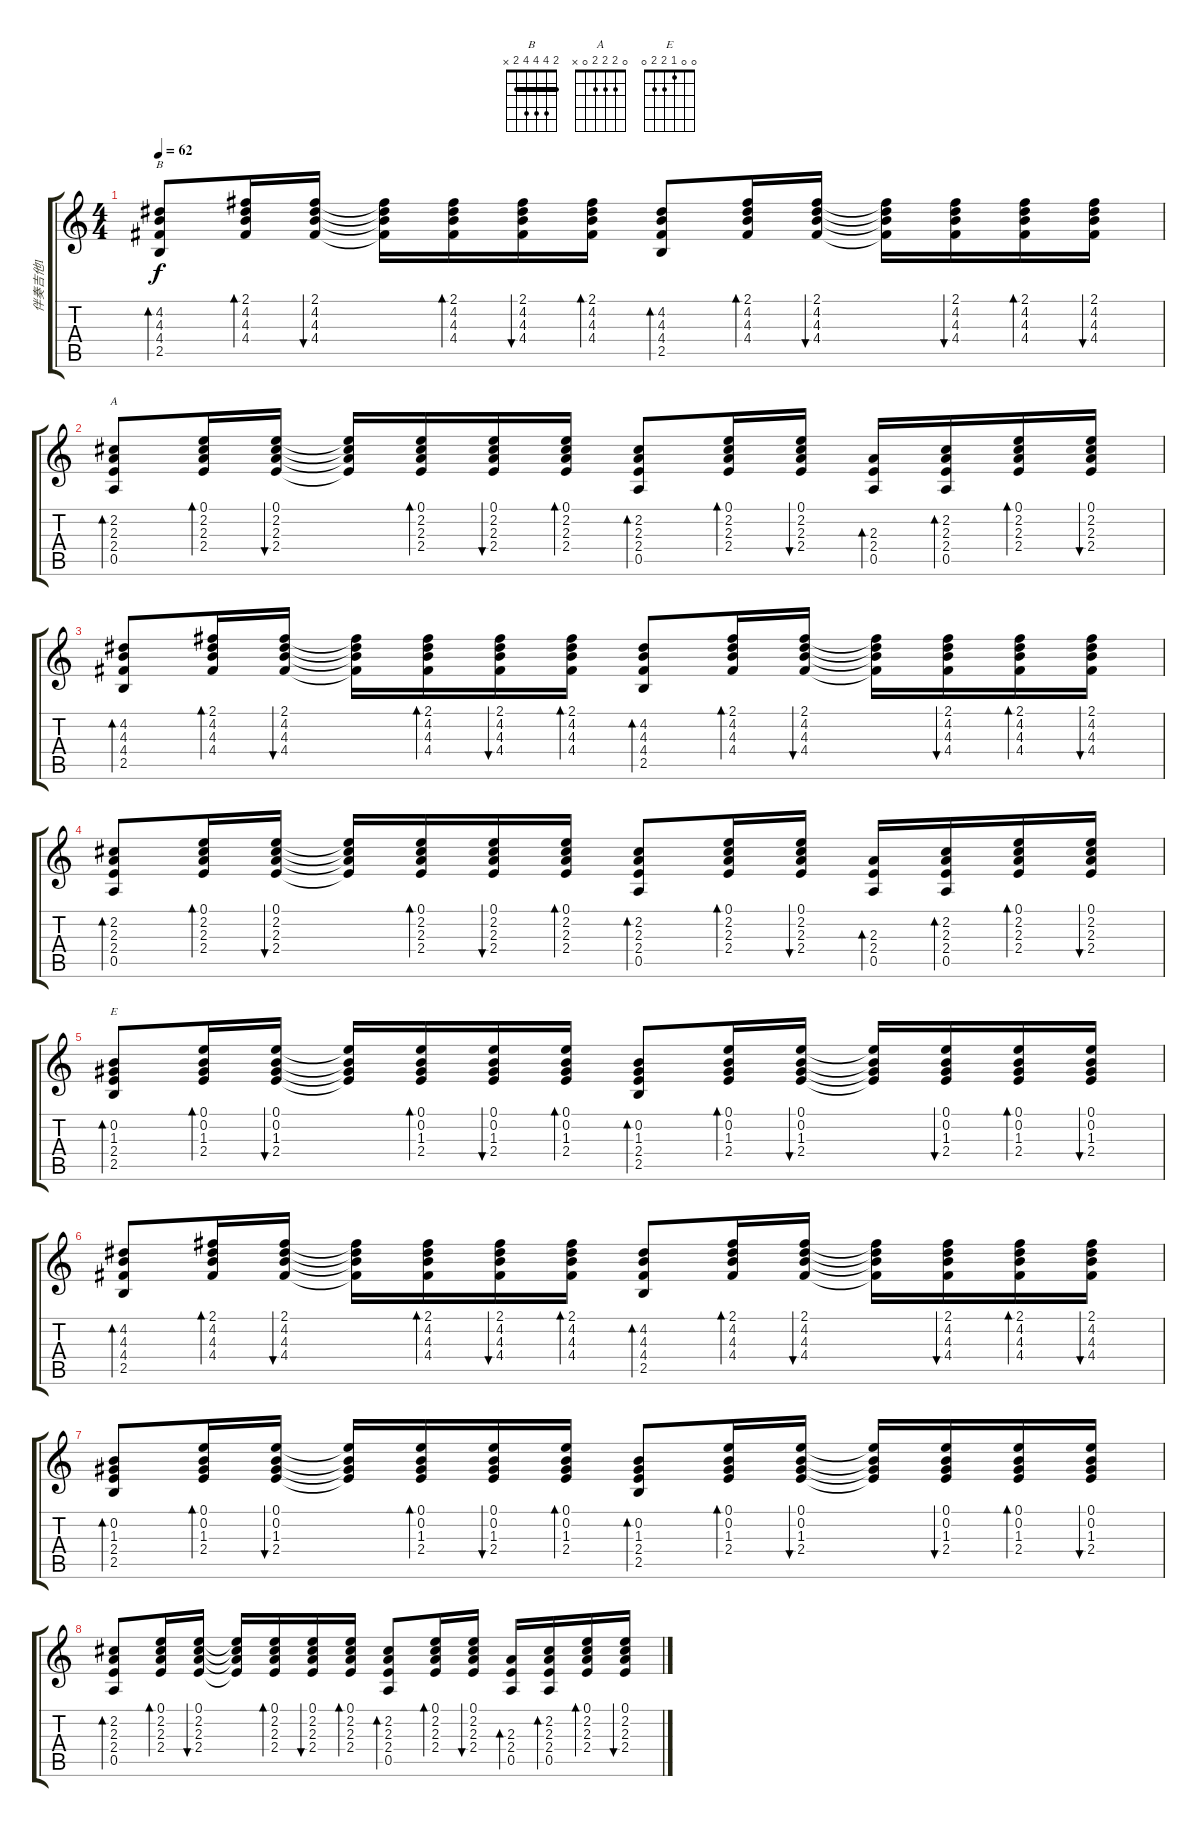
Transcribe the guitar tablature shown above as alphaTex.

\track ("伴奏吉他1" "伴奏吉他1") {instrument acousticguitarsteel}
\staff {score tabs}
\tuning (E4 B3 G3 D3 A2 E2) {hide}
\chord ("B" 2 4 4 4 2 x) {barre 2}
\chord ("A" 0 2 2 2 0 x)
\chord ("E" 0 0 1 2 2 0)
\ts (4 4)
\tempo 62
\clef g2
\ks c
(4.2 4.3 4.4 2.5).8{bd 30 ch "B" dy f} (2.1 4.2 4.3 4.4).16{bd 30} (2.1 4.2 4.3 4.4).16{bu 30} (2.1{t} 4.2{t} 4.3{t} 4.4{t}).16 (2.1 4.2 4.3 4.4).16{bd 30} (2.1 4.2 4.3 4.4).16{bu 30} (2.1 4.2 4.3 4.4).16{bd 30} (4.2 4.3 4.4 2.5).8{bd 30} (2.1 4.2 4.3 4.4).16{bd 30} (2.1 4.2 4.3 4.4).16{bu 30} (2.1{t} 4.2{t} 4.3{t} 4.4{t}).16 (2.1 4.2 4.3 4.4).16{bu 30} (2.1 4.2 4.3 4.4).16{bd 30} (2.1 4.2 4.3 4.4).16{bu 30} |
(2.2 2.3 2.4 0.5).8{bd 30 ch "A"} (0.1 2.2 2.3 2.4).16{bd 30} (0.1 2.2 2.3 2.4).16{bu 30} (0.1{t} 2.2{t} 2.3{t} 2.4{t}).16 (0.1 2.2 2.3 2.4).16{bd 30} (0.1 2.2 2.3 2.4).16{bu 30} (0.1 2.2 2.3 2.4).16{bd 30} (2.2 2.3 2.4 0.5).8{bd 30} (0.1 2.2 2.3 2.4).16{bd 30} (0.1 2.2 2.3 2.4).16{bu 30} (2.3 2.4 0.5).16{bd 30} (2.2 2.3 2.4 0.5).16{bd 30} (0.1 2.2 2.3 2.4).16{bd 30} (0.1 2.2 2.3 2.4).16{bu 30} |
(4.2 4.3 4.4 2.5).8{bd 30} (2.1 4.2 4.3 4.4).16{bd 30} (2.1 4.2 4.3 4.4).16{bu 30} (2.1{t} 4.2{t} 4.3{t} 4.4{t}).16 (2.1 4.2 4.3 4.4).16{bd 30} (2.1 4.2 4.3 4.4).16{bu 30} (2.1 4.2 4.3 4.4).16{bd 30} (4.2 4.3 4.4 2.5).8{bd 30} (2.1 4.2 4.3 4.4).16{bd 30} (2.1 4.2 4.3 4.4).16{bu 30} (2.1{t} 4.2{t} 4.3{t} 4.4{t}).16 (2.1 4.2 4.3 4.4).16{bu 30} (2.1 4.2 4.3 4.4).16{bd 30} (2.1 4.2 4.3 4.4).16{bu 30} |
(2.2 2.3 2.4 0.5).8{bd 30} (0.1 2.2 2.3 2.4).16{bd 30} (0.1 2.2 2.3 2.4).16{bu 30} (0.1{t} 2.2{t} 2.3{t} 2.4{t}).16 (0.1 2.2 2.3 2.4).16{bd 30} (0.1 2.2 2.3 2.4).16{bu 30} (0.1 2.2 2.3 2.4).16{bd 30} (2.2 2.3 2.4 0.5).8{bd 30} (0.1 2.2 2.3 2.4).16{bd 30} (0.1 2.2 2.3 2.4).16{bu 30} (2.3 2.4 0.5).16{bd 30} (2.2 2.3 2.4 0.5).16{bd 30} (0.1 2.2 2.3 2.4).16{bd 30} (0.1 2.2 2.3 2.4).16{bu 30} |
(0.2 1.3 2.4 2.5).8{bd 30 ch "E"} (0.1 0.2 1.3 2.4).16{bd 30} (0.1 0.2 1.3 2.4).16{bu 30} (0.1{t} 0.2{t} 1.3{t} 2.4{t}).16 (0.1 0.2 1.3 2.4).16{bd 30} (0.1 0.2 1.3 2.4).16{bu 30} (0.1 0.2 1.3 2.4).16{bd 30} (0.2 1.3 2.4 2.5).8{bd 30} (0.1 0.2 1.3 2.4).16{bd 30} (0.1 0.2 1.3 2.4).16{bu 30} (0.1{t} 0.2{t} 1.3{t} 2.4{t}).16 (0.1 0.2 1.3 2.4).16{bu 60} (0.1 0.2 1.3 2.4).16{bd 30} (0.1 0.2 1.3 2.4).16{bu 30} |
(4.2 4.3 4.4 2.5).8{bd 30} (2.1 4.2 4.3 4.4).16{bd 30} (2.1 4.2 4.3 4.4).16{bu 30} (2.1{t} 4.2{t} 4.3{t} 4.4{t}).16 (2.1 4.2 4.3 4.4).16{bd 30} (2.1 4.2 4.3 4.4).16{bu 30} (2.1 4.2 4.3 4.4).16{bd 30} (4.2 4.3 4.4 2.5).8{bd 30} (2.1 4.2 4.3 4.4).16{bd 30} (2.1 4.2 4.3 4.4).16{bu 30} (2.1{t} 4.2{t} 4.3{t} 4.4{t}).16 (2.1 4.2 4.3 4.4).16{bu 30} (2.1 4.2 4.3 4.4).16{bd 30} (2.1 4.2 4.3 4.4).16{bu 30} |
(0.2 1.3 2.4 2.5).8{bd 30} (0.1 0.2 1.3 2.4).16{bd 30} (0.1 0.2 1.3 2.4).16{bu 30} (0.1{t} 0.2{t} 1.3{t} 2.4{t}).16 (0.1 0.2 1.3 2.4).16{bd 30} (0.1 0.2 1.3 2.4).16{bu 30} (0.1 0.2 1.3 2.4).16{bd 30} (0.2 1.3 2.4 2.5).8{bd 30} (0.1 0.2 1.3 2.4).16{bd 30} (0.1 0.2 1.3 2.4).16{bu 30} (0.1{t} 0.2{t} 1.3{t} 2.4{t}).16 (0.1 0.2 1.3 2.4).16{bu 60} (0.1 0.2 1.3 2.4).16{bd 30} (0.1 0.2 1.3 2.4).16{bu 30} |
(2.2 2.3 2.4 0.5).8{bd 30} (0.1 2.2 2.3 2.4).16{bd 30} (0.1 2.2 2.3 2.4).16{bu 30} (0.1{t} 2.2{t} 2.3{t} 2.4{t}).16 (0.1 2.2 2.3 2.4).16{bd 30} (0.1 2.2 2.3 2.4).16{bu 30} (0.1 2.2 2.3 2.4).16{bd 30} (2.2 2.3 2.4 0.5).8{bd 30} (0.1 2.2 2.3 2.4).16{bd 30} (0.1 2.2 2.3 2.4).16{bu 30} (2.3 2.4 0.5).16{bd 30} (2.2 2.3 2.4 0.5).16{bd 30} (0.1 2.2 2.3 2.4).16{bd 30} (0.1 2.2 2.3 2.4).16{bu 30}
